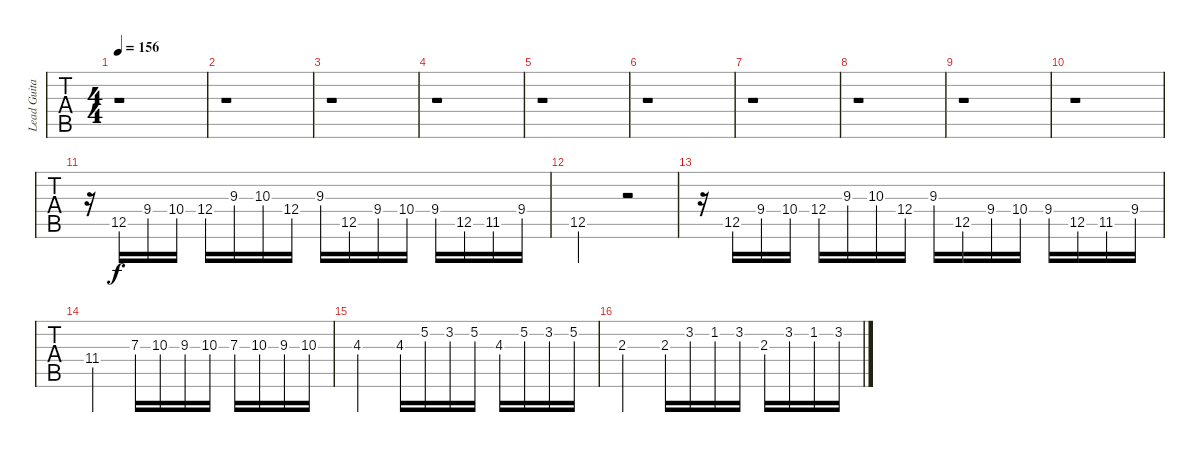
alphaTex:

\track ("Lead Guitar 2 (Enrik Garcia)" "Lead Guita") {instrument distortionguitar}
\staff {tabs}
\tuning (Eb4 Bb3 Gb3 Db3 Ab2 Eb2) {hide}
\ts (4 4)
\tempo 156
\clef g2
\ks c
r.1{dy f} |
r.1 |
r.1 |
r.1 |
r.1 |
r.1 |
r.1 |
r.1 |
r.1 |
r.1 |
r.16 12.5.16 9.4.16 10.4.16 12.4.16 9.3.16 10.3.16 12.4.16 9.3.16 12.5.16 9.4.16 10.4.16 9.4.16 12.5.16 11.5.16 9.4.16 |
12.5.2 r.2 |
r.16 12.5.16 9.4.16 10.4.16 12.4.16 9.3.16 10.3.16 12.4.16 9.3.16 12.5.16 9.4.16 10.4.16 9.4.16 12.5.16 11.5.16 9.4.16 |
11.4.2 7.3.16 10.3.16 9.3.16 10.3.16 7.3.16 10.3.16 9.3.16 10.3.16 |
4.3.2 4.3.16 5.2.16 3.2.16 5.2.16 4.3.16 5.2.16 3.2.16 5.2.16 |
2.3.2 2.3.16 3.2.16 1.2.16 3.2.16 2.3.16 3.2.16 1.2.16 3.2.16
